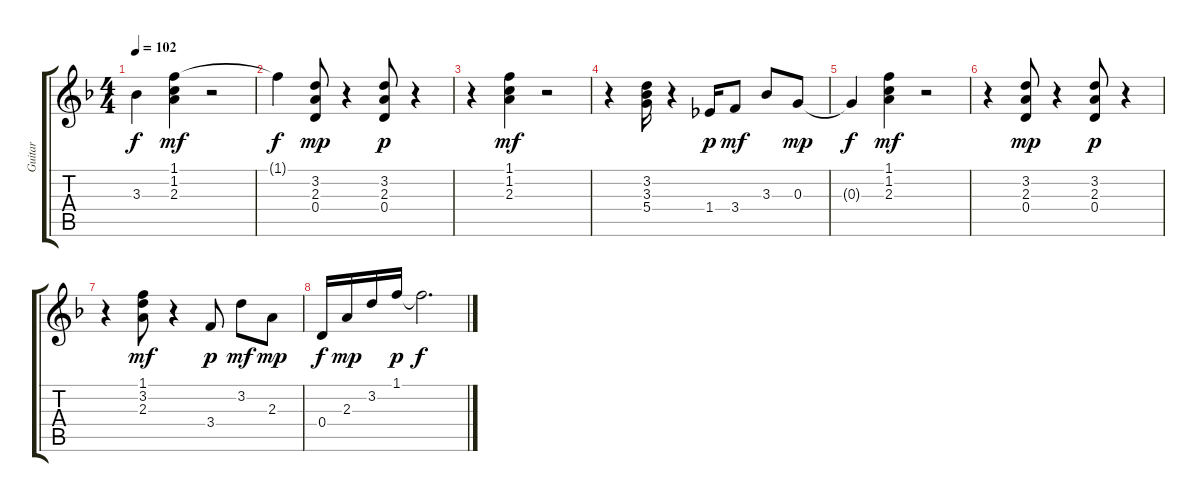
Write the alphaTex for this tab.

\track ("Guitar  " "Guitar  ") {instrument electricguitarclean}
\staff {score tabs}
\tuning (E4 B3 G3 D3 A2 E2) {hide}
\ts (4 4)
\tempo 102
\clef g2
\ks f
3.3{t}.4{dy f} (1.1 1.2 2.3).4{dy mf} r.2 |
1.1{t}.4{dy f} (3.2 2.3 0.4).8{dy mp} r.4 (3.2 2.3 0.4).8{dy p} r.4 |
r.4 (1.1 1.2 2.3).4{dy mf} r.2 |
r.4 (3.2 3.3 5.4).16 r.4 1.4.16{dy p} 3.4.8{dy mf} 3.3.8 0.3.8{dy mp} |
0.3{t}.4{dy f} (1.1 1.2 2.3).4{dy mf} r.2 |
r.4 (3.2 2.3 0.4).8{dy mp} r.4 (3.2 2.3 0.4).8{dy p} r.4 |
r.4 (1.1 3.2 2.3).8{dy mf} r.4 3.4.8{dy p} 3.2.8{dy mf} 2.3.8{dy mp} |
0.4.16{dy f} 2.3.16{dy mp} 3.2.16 1.1.16{dy p} 1.1{t}.2{d dy f}
